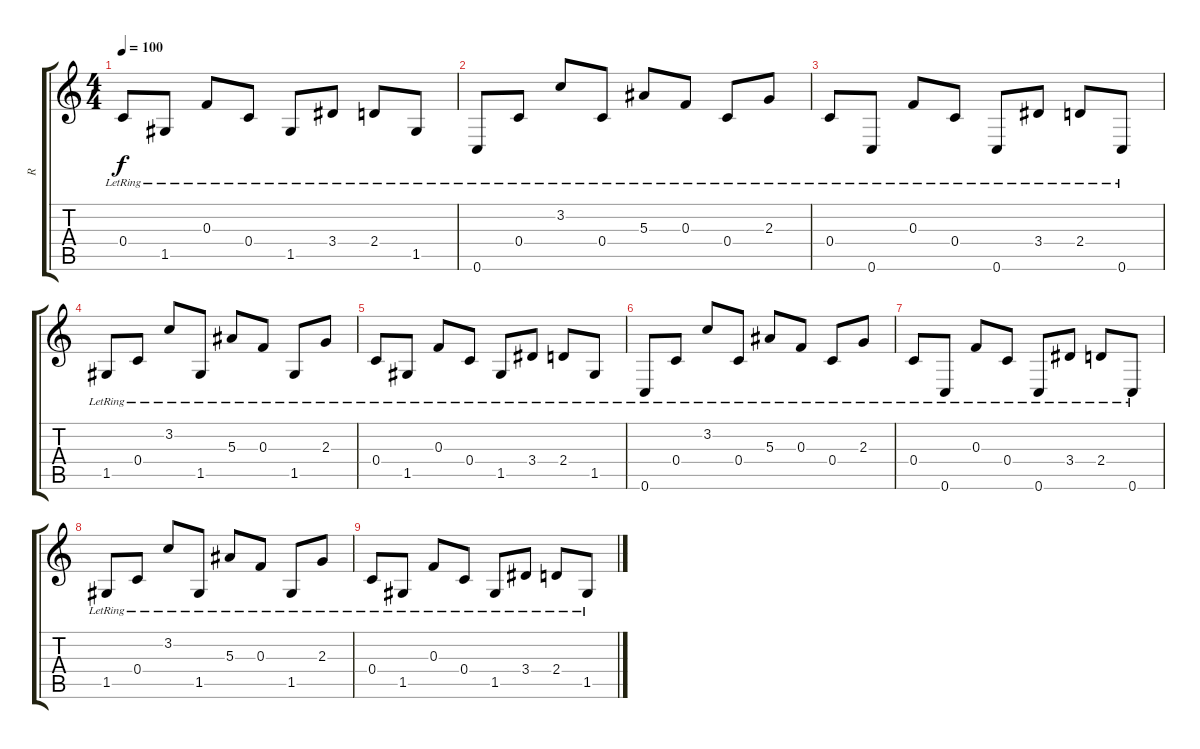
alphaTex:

\track ("R" "R") {instrument electricguitarclean}
\staff {score tabs}
\tuning (D4 A3 F3 C3 G2 C2) {hide}
\ts (4 4)
\tempo 100
\clef g2
\ks c
0.4{lr}.8{dy f} 1.5{lr}.8 0.3{lr}.8 0.4{lr}.8 1.5{lr}.8 3.4{lr}.8 2.4{lr}.8 1.5{lr}.8 |
0.6{lr}.8 0.4{lr}.8 3.2{lr}.8 0.4{lr}.8 5.3{lr}.8 0.3{lr}.8 0.4{lr}.8 2.3{lr}.8 |
0.4{lr}.8 0.6{lr}.8 0.3{lr}.8 0.4{lr}.8 0.6{lr}.8 3.4{lr}.8 2.4{lr}.8 0.6{lr}.8 |
1.5{lr}.8 0.4{lr}.8 3.2{lr}.8 1.5{lr}.8 5.3{lr}.8 0.3{lr}.8 1.5{lr}.8 2.3{lr}.8 |
0.4{lr}.8 1.5{lr}.8 0.3{lr}.8 0.4{lr}.8 1.5{lr}.8 3.4{lr}.8 2.4{lr}.8 1.5{lr}.8 |
0.6{lr}.8 0.4{lr}.8 3.2{lr}.8 0.4{lr}.8 5.3{lr}.8 0.3{lr}.8 0.4{lr}.8 2.3{lr}.8 |
0.4{lr}.8 0.6{lr}.8 0.3{lr}.8 0.4{lr}.8 0.6{lr}.8 3.4{lr}.8 2.4{lr}.8 0.6{lr}.8 |
1.5{lr}.8 0.4{lr}.8 3.2{lr}.8 1.5{lr}.8 5.3{lr}.8 0.3{lr}.8 1.5{lr}.8 2.3{lr}.8 |
0.4{lr}.8 1.5{lr}.8 0.3{lr}.8 0.4{lr}.8 1.5{lr}.8 3.4{lr}.8 2.4{lr}.8 1.5{lr}.8
